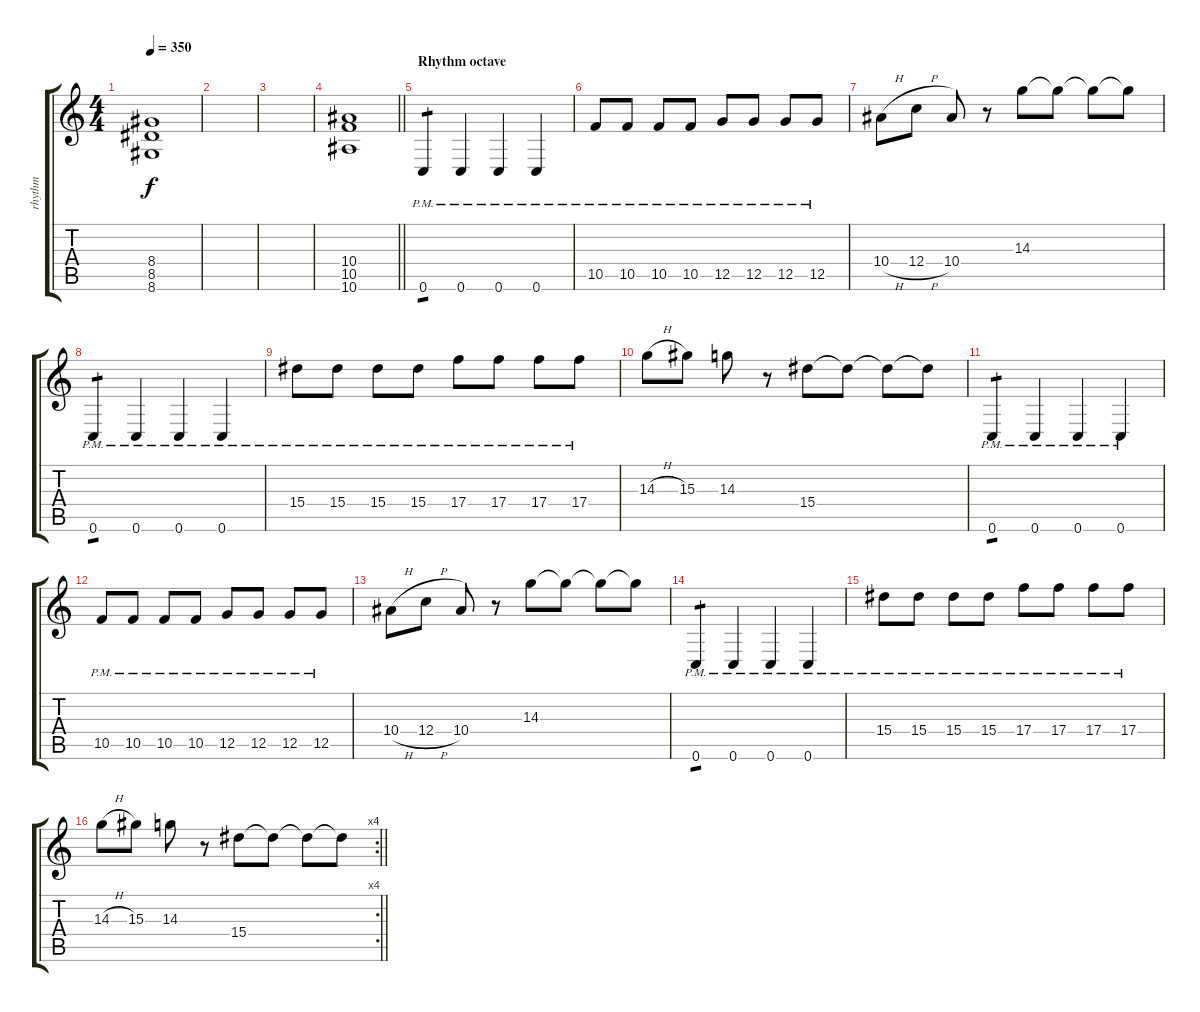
\track ("rhythm" "rhythm") {instrument overdrivenguitar}
\staff {score tabs}
\tuning (D4 A3 F3 C3 G2 C2) {hide}
\ts (4 4)
\tempo 350
\clef g2
\ks c
(8.4 8.5 8.6).1{dy f} |
|
|
\barLineRight lightlight
(10.4 10.5 10.6).1 |
\section ("" "Rhythm octave")
0.6{pm}.4{tp 1} 0.6{pm}.4 0.6{pm}.4 0.6{pm}.4 |
10.5{pm}.8 10.5{pm}.8 10.5{pm}.8 10.5{pm}.8 12.5{pm}.8 12.5{pm}.8 12.5{pm}.8 12.5{pm}.8 |
10.4{h}.8 12.4{h}.8 10.4.8 r.8 14.3.8 14.3{t}.8 14.3{t}.8 14.3{t}.8 |
0.6{pm}.4{tp 1} 0.6{pm}.4 0.6{pm}.4 0.6{pm}.4 |
15.4{pm}.8 15.4{pm}.8 15.4{pm}.8 15.4{pm}.8 17.4{pm}.8 17.4{pm}.8 17.4{pm}.8 17.4{pm}.8 |
14.3{h}.8 15.3.8 14.3.8 r.8 15.4.8 15.4{t}.8 15.4{t}.8 15.4{t}.8 |
0.6{pm}.4{tp 1} 0.6{pm}.4 0.6{pm}.4 0.6{pm}.4 |
10.5{pm}.8 10.5{pm}.8 10.5{pm}.8 10.5{pm}.8 12.5{pm}.8 12.5{pm}.8 12.5{pm}.8 12.5{pm}.8 |
10.4{h}.8 12.4{h}.8 10.4.8 r.8 14.3.8 14.3{t}.8 14.3{t}.8 14.3{t}.8 |
0.6{pm}.4{tp 1} 0.6{pm}.4 0.6{pm}.4 0.6{pm}.4 |
15.4{pm}.8 15.4{pm}.8 15.4{pm}.8 15.4{pm}.8 17.4{pm}.8 17.4{pm}.8 17.4{pm}.8 17.4{pm}.8 |
\rc 4
\barLineRight lightlight
14.3{h}.8 15.3.8 14.3.8 r.8 15.4.8 15.4{t}.8 15.4{t}.8 15.4{t}.8
